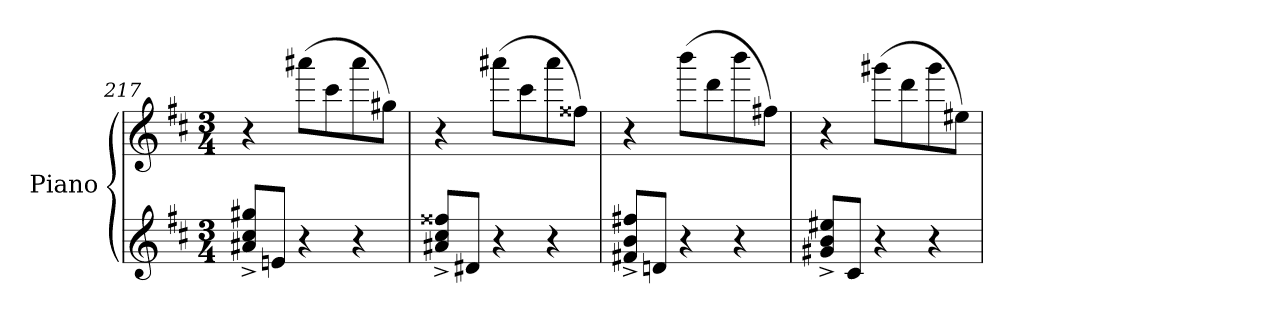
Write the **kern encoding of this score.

**kern	**kern
*part1	*part1
*staff2	*staff1
*I"Piano	*
*I'Pno	*
*clefG2	*clefG2
*k[f#c#]	*k[f#c#]
*M3/4	*M3/4
=217	=217
8a#X/^ 8cc#/^ 8gg#X/^L	4r
8en/J	.
4r	(8aaa#X\L
.	8ccc#\
4r	8aaa#\
.	8gg#X\J)
!!LO:LB:g=z
=218	=218
8a#X/^ 8cc#/^ 8ff##X/^L	4r
8d#X/J	.
4r	(8aaa#X\L
.	8ccc#\
4r	8aaa#\
.	8ff##X\J)
=219	=219
8f#X/^ 8b/^ 8ff#X/^L	4r
8dn/J	.
4r	(8bbb\L
.	8ddd\
4r	8bbb\
.	8ff#X\J)
=220	=220
8g#X/^ 8b/^ 8ee#X/^L	4r
8c#/J	.
4r	(8ggg#X\L
.	8ddd\
4r	8ggg#\
.	8ee#X\J)
=	=
*-	*-
